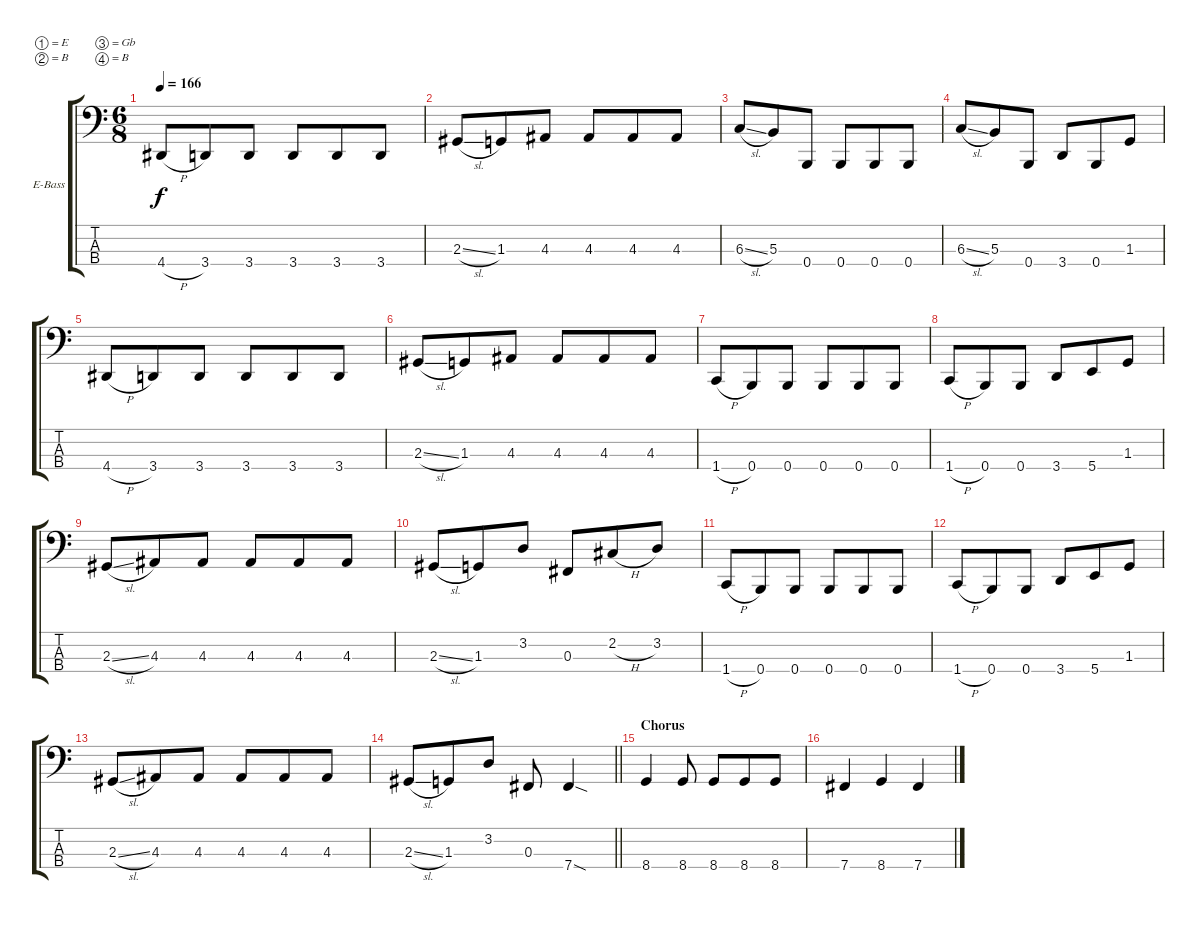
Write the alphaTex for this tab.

\bracketExtendMode groupsimilarinstruments
\firstSystemTrackNameOrientation horizontal
\otherSystemsTrackNameOrientation horizontal
\track ("Bass" "E-Bass") {instrument electricbassfinger}
\staff {score tabs}
\tuning (E2 B1 Gb1 B0)
\ts (6 8)
\tempo 166
\clef f4
\ks c
4.4{h}.8{dy f} 3.4.8 3.4.8 3.4.8 3.4.8 3.4.8 |
2.3{sl}.8 1.3.8 4.3.8 4.3.8 4.3.8 4.3.8 |
6.3{sl}.8 5.3.8 0.4.8 0.4.8 0.4.8 0.4.8 |
6.3{sl}.8 5.3.8 0.4.8 3.4.8 0.4.8 1.3.8 |
4.4{h}.8 3.4.8 3.4.8 3.4.8 3.4.8 3.4.8 |
2.3{sl}.8 1.3.8 4.3.8 4.3.8 4.3.8 4.3.8 |
1.4{h}.8 0.4.8 0.4.8 0.4.8 0.4.8 0.4.8 |
1.4{h}.8 0.4.8 0.4.8 3.4.8 5.4.8 1.3.8 |
2.3{sl}.8 4.3.8 4.3.8 4.3.8 4.3.8 4.3.8 |
2.3{sl}.8 1.3.8 3.2.8 0.3.8 2.2{h}.8 3.2.8 |
1.4{h}.8 0.4.8 0.4.8 0.4.8 0.4.8 0.4.8 |
1.4{h}.8 0.4.8 0.4.8 3.4.8 5.4.8 1.3.8 |
2.3{sl}.8 4.3.8 4.3.8 4.3.8 4.3.8 4.3.8 |
\barLineRight lightlight
2.3{sl}.8 1.3.8 3.2.8 0.3.8 7.4{sod}.4 |
\section ("" "Chorus")
8.4.4 8.4.8 8.4.8 8.4.8 8.4.8 |
7.4.4 8.4.4 7.4.4
